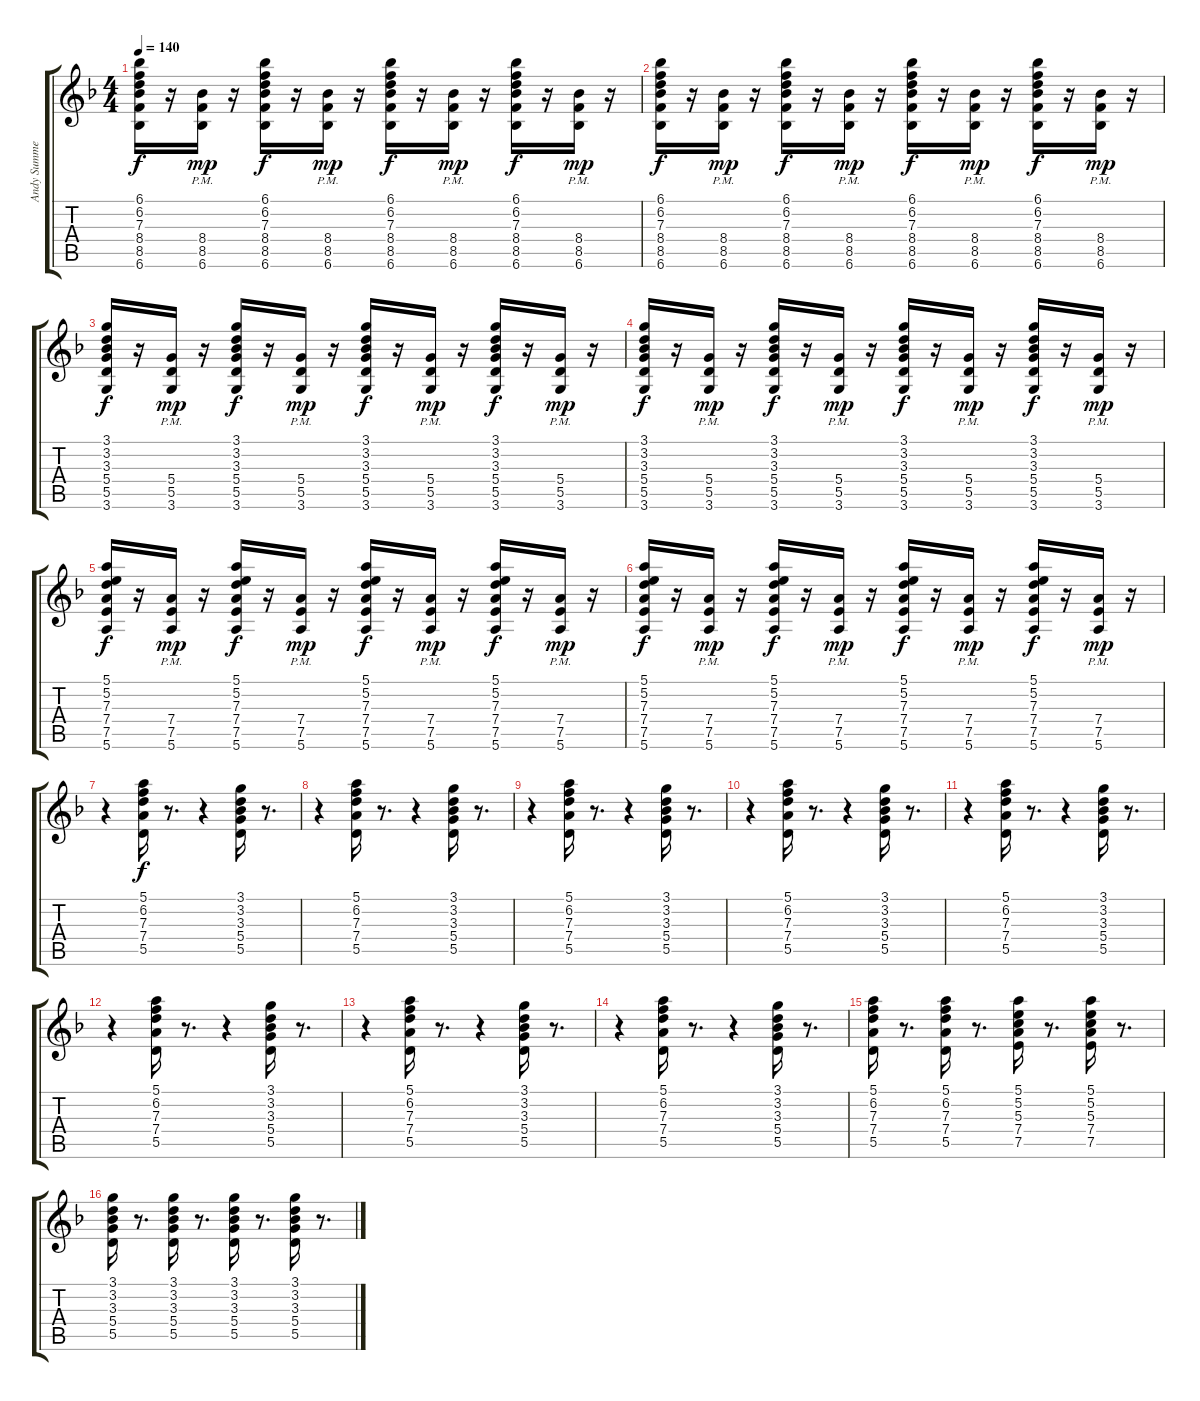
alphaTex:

\track ("Andy Summers" "Andy Summe") {instrument electricguitarclean}
\staff {score tabs}
\tuning (E4 B3 G3 D3 A2 E2) {hide}
\ts (4 4)
\tempo 140
\clef g2
\ks f
(6.1 6.2 7.3 8.4 8.5 6.6).16{dy f instrument electricguitarclean} r.16 (8.4 8.5 6.6{pm}).16{dy mp} r.16 (6.1 6.2 7.3 8.4 8.5 6.6).16{dy f} r.16 (8.4 8.5 6.6{pm}).16{dy mp} r.16 (6.1 6.2 7.3 8.4 8.5 6.6).16{dy f} r.16 (8.4{pm} 8.5 6.6).16{dy mp} r.16 (6.1 6.2 7.3 8.4 8.5 6.6).16{dy f} r.16 (8.4{pm} 8.5 6.6).16{dy mp} r.16 |
(6.1 6.2 7.3 8.4 8.5 6.6).16{dy f} r.16 (8.4 8.5 6.6{pm}).16{dy mp} r.16 (6.1 6.2 7.3 8.4 8.5 6.6).16{dy f} r.16 (8.4 8.5 6.6{pm}).16{dy mp} r.16 (6.1 6.2 7.3 8.4 8.5 6.6).16{dy f} r.16 (8.4{pm} 8.5 6.6).16{dy mp} r.16 (6.1 6.2 7.3 8.4 8.5 6.6).16{dy f} r.16 (8.4{pm} 8.5 6.6).16{dy mp} r.16 |
(3.1 3.2 3.3 5.4 5.5 3.6).16{dy f} r.16 (5.4 5.5 3.6{pm}).16{dy mp} r.16 (3.1 3.2 3.3 5.4 5.5 3.6).16{dy f} r.16 (5.4 5.5 3.6{pm}).16{dy mp} r.16 (3.1 3.2 3.3 5.4 5.5 3.6).16{dy f} r.16 (5.4 5.5 3.6{pm}).16{dy mp} r.16 (3.1 3.2 3.3 5.4 5.5 3.6).16{dy f} r.16 (5.4 5.5 3.6{pm}).16{dy mp} r.16 |
(3.1 3.2 3.3 5.4 5.5 3.6).16{dy f} r.16 (5.4 5.5 3.6{pm}).16{dy mp} r.16 (3.1 3.2 3.3 5.4 5.5 3.6).16{dy f} r.16 (5.4 5.5 3.6{pm}).16{dy mp} r.16 (3.1 3.2 3.3 5.4 5.5 3.6).16{dy f} r.16 (5.4 5.5 3.6{pm}).16{dy mp} r.16 (3.1 3.2 3.3 5.4 5.5 3.6).16{dy f} r.16 (5.4 5.5 3.6{pm}).16{dy mp} r.16 |
(5.1 5.2 7.3 7.4 7.5 5.6).16{dy f} r.16 (7.4 7.5 5.6{pm}).16{dy mp} r.16 (5.1 5.2 7.3 7.4 7.5 5.6).16{dy f} r.16 (7.4 7.5 5.6{pm}).16{dy mp} r.16 (5.1 5.2 7.3 7.4 7.5 5.6).16{dy f} r.16 (7.4 7.5 5.6{pm}).16{dy mp} r.16 (5.1 5.2 7.3 7.4 7.5 5.6).16{dy f} r.16 (7.4 7.5 5.6{pm}).16{dy mp} r.16 |
(5.1 5.2 7.3 7.4 7.5 5.6).16{dy f} r.16 (7.4 7.5 5.6{pm}).16{dy mp} r.16 (5.1 5.2 7.3 7.4 7.5 5.6).16{dy f} r.16 (7.4 7.5 5.6{pm}).16{dy mp} r.16 (5.1 5.2 7.3 7.4 7.5 5.6).16{dy f} r.16 (7.4 7.5 5.6{pm}).16{dy mp} r.16 (5.1 5.2 7.3 7.4 7.5 5.6).16{dy f} r.16 (7.4 7.5 5.6{pm}).16{dy mp} r.16 |
r.4 (5.1 6.2 7.3 7.4 5.5).16{dy f} r.8{d} r.4 (3.1 3.2 3.3 5.4 5.5).16 r.8{d} |
r.4 (5.1 6.2 7.3 7.4 5.5).16 r.8{d} r.4 (3.1 3.2 3.3 5.4 5.5).16 r.8{d} |
r.4 (5.1 6.2 7.3 7.4 5.5).16 r.8{d} r.4 (3.1 3.2 3.3 5.4 5.5).16 r.8{d} |
r.4 (5.1 6.2 7.3 7.4 5.5).16 r.8{d} r.4 (3.1 3.2 3.3 5.4 5.5).16 r.8{d} |
r.4 (5.1 6.2 7.3 7.4 5.5).16 r.8{d} r.4 (3.1 3.2 3.3 5.4 5.5).16 r.8{d} |
r.4 (5.1 6.2 7.3 7.4 5.5).16 r.8{d} r.4 (3.1 3.2 3.3 5.4 5.5).16 r.8{d} |
r.4 (5.1 6.2 7.3 7.4 5.5).16 r.8{d} r.4 (3.1 3.2 3.3 5.4 5.5).16 r.8{d} |
r.4 (5.1 6.2 7.3 7.4 5.5).16 r.8{d} r.4 (3.1 3.2 3.3 5.4 5.5).16 r.8{d} |
(5.1 6.2 7.3 7.4 5.5).16 r.8{d} (5.1 6.2 7.3 7.4 5.5).16 r.8{d} (5.1 5.2 5.3 7.4 7.5).16 r.8{d} (5.1 5.2 5.3 7.4 7.5).16 r.8{d} |
(3.1 3.2 3.3 5.4 5.5).16 r.8{d} (3.1 3.2 3.3 5.4 5.5).16 r.8{d} (3.1 3.2 3.3 5.4 5.5).16 r.8{d} (3.1 3.2 3.3 5.4 5.5).16 r.8{d}
